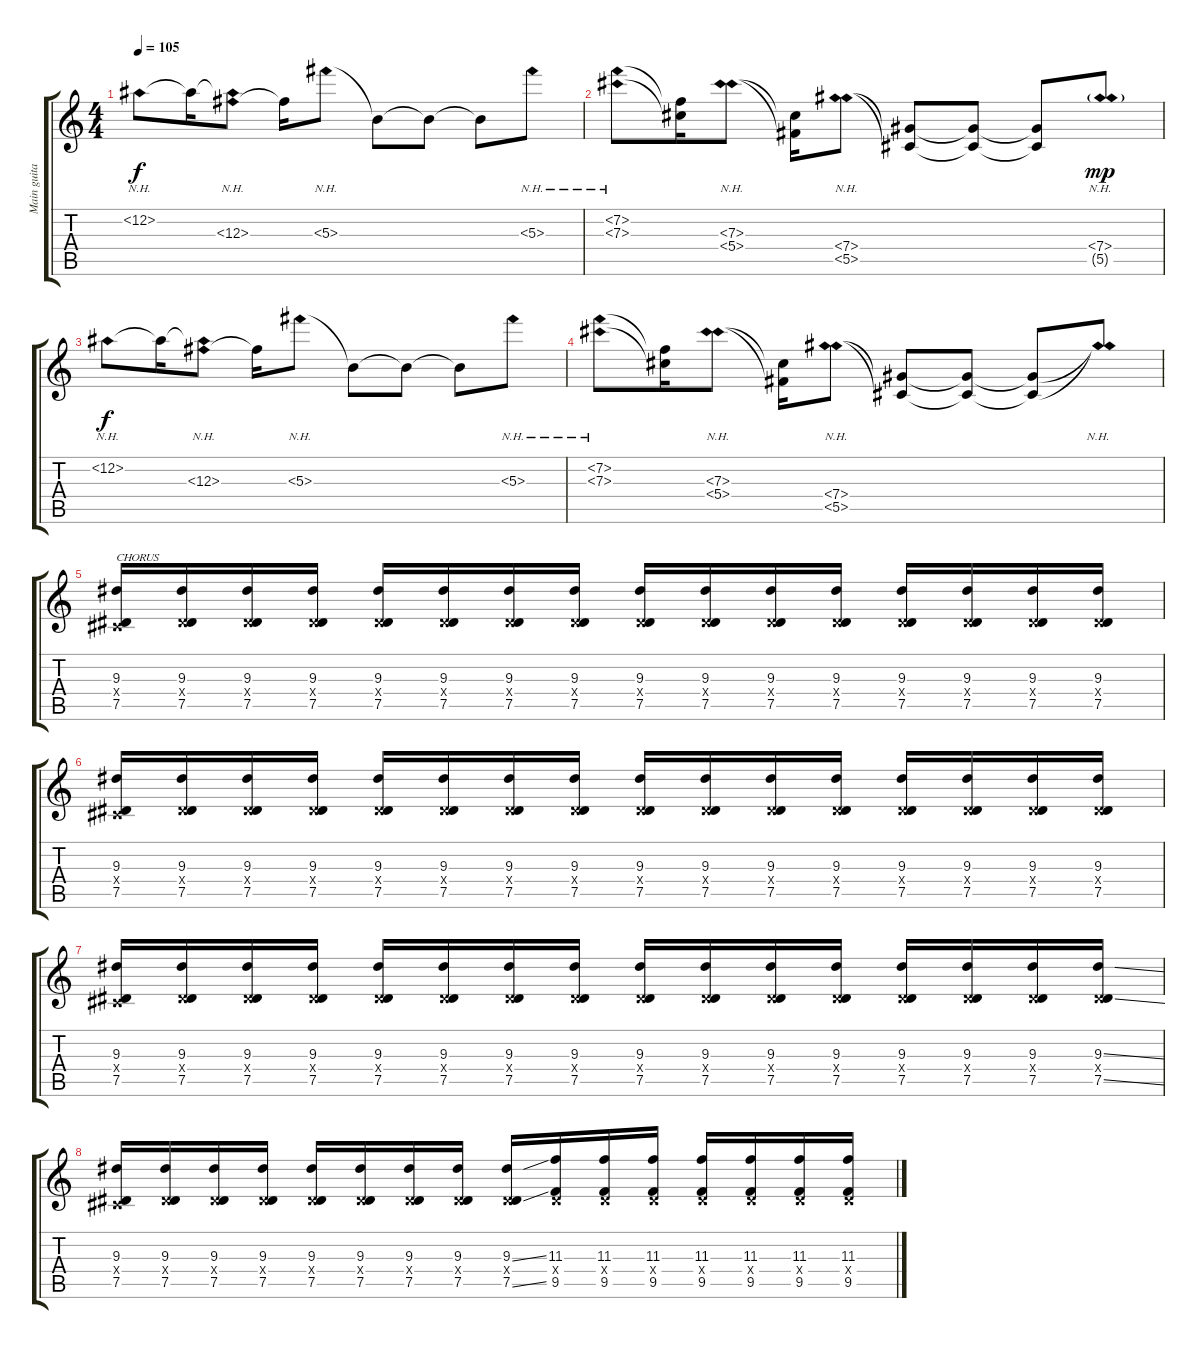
\track ("Main guitar (Brad Delson)" "Main guita") {instrument distortionguitar}
\staff {score tabs}
\tuning (Eb4 Bb3 Gb3 Db3 Ab2 Db2) {hide}
\ts (4 4)
\tempo 105
\clef g2
\ks c
12.2{nh}.8{dy f volume 16 instrument electricguitarclean} 12.2{t}.16 (12.2{nh t} 12.3{nh}).8 12.3{t}.16 5.3{nh}.8 5.3{t}.8 5.3{t}.8 5.3{t}.8 5.3{nh}.8 |
(7.2{nh} 7.3{nh}).8{volume 16 instrument electricguitarclean} (7.2{t} 7.3{t}).16 (7.3{nh} 5.4{nh}).8 (7.3{t} 5.4{t}).16 (7.4{nh} 5.5{nh}).8 (7.4{t} 5.5{t}).8 (7.4{t} 5.5{t}).8 (7.4{t} 5.5{t}).8 (7.4{nh} 5.5{nh g}).8{dy mp} |
12.2{nh}.8{dy f volume 16 instrument electricguitarclean} 12.2{t}.16 (12.2{nh t} 12.3{nh}).8 12.3{t}.16 5.3{nh}.8 5.3{t}.8 5.3{t}.8 5.3{t}.8 5.3{nh}.8 |
(7.2{nh} 7.3{nh}).8{volume 16 instrument electricguitarclean} (7.2{t} 7.3{t}).16 (7.3{nh} 5.4{nh}).8 (7.3{t} 5.4{t}).16 (7.4{nh} 5.5{nh}).8 (7.4{t} 5.5{t}).8 (7.4{t} 5.5{t}).8 (7.4{t} 5.5{t}).8 (7.4{nh t} 5.5{nh t}).8 |
(9.3 0.4{x} 7.5).16{txt "CHORUS" volume 16 instrument distortionguitar} (9.3 2.4{x} 7.5).16 (9.3 2.4{x} 7.5).16 (9.3 2.4{x} 7.5).16 (9.3 2.4{x} 7.5).16 (9.3 2.4{x} 7.5).16 (9.3 2.4{x} 7.5).16 (9.3 2.4{x} 7.5).16 (9.3 2.4{x} 7.5).16 (9.3 2.4{x} 7.5).16 (9.3 2.4{x} 7.5).16 (9.3 2.4{x} 7.5).16 (9.3 2.4{x} 7.5).16 (9.3 2.4{x} 7.5).16 (9.3 2.4{x} 7.5).16 (9.3 2.4{x} 7.5).16 |
(9.3 0.4{x} 7.5).16{volume 16 instrument distortionguitar} (9.3 2.4{x} 7.5).16 (9.3 2.4{x} 7.5).16 (9.3 2.4{x} 7.5).16 (9.3 2.4{x} 7.5).16 (9.3 2.4{x} 7.5).16 (9.3 2.4{x} 7.5).16 (9.3 2.4{x} 7.5).16 (9.3 2.4{x} 7.5).16 (9.3 2.4{x} 7.5).16 (9.3 2.4{x} 7.5).16 (9.3 2.4{x} 7.5).16 (9.3 2.4{x} 7.5).16 (9.3 2.4{x} 7.5).16 (9.3 2.4{x} 7.5).16 (9.3 2.4{x} 7.5).16 |
(9.3 0.4{x} 7.5).16{volume 16 instrument distortionguitar} (9.3 2.4{x} 7.5).16 (9.3 2.4{x} 7.5).16 (9.3 2.4{x} 7.5).16 (9.3 2.4{x} 7.5).16 (9.3 2.4{x} 7.5).16 (9.3 2.4{x} 7.5).16 (9.3 2.4{x} 7.5).16 (9.3 2.4{x} 7.5).16 (9.3 2.4{x} 7.5).16 (9.3 2.4{x} 7.5).16 (9.3 2.4{x} 7.5).16 (9.3 2.4{x} 7.5).16 (9.3 2.4{x} 7.5).16 (9.3 2.4{x} 7.5).16 (9.3{ss} 2.4{x} 7.5{ss}).16 |
(9.3 0.4{x} 7.5).16{volume 16 instrument distortionguitar} (9.3 2.4{x} 7.5).16 (9.3 2.4{x} 7.5).16 (9.3 2.4{x} 7.5).16 (9.3 2.4{x} 7.5).16 (9.3 2.4{x} 7.5).16 (9.3 2.4{x} 7.5).16 (9.3 2.4{x} 7.5).16 (9.3{ss} 2.4{x} 7.5{ss}).16 (11.3 2.4{x} 9.5).16 (11.3 2.4{x} 9.5).16 (11.3 2.4{x} 9.5).16 (11.3 2.4{x} 9.5).16 (11.3 2.4{x} 9.5).16 (11.3 2.4{x} 9.5).16 (11.3 2.4{x} 9.5).16
